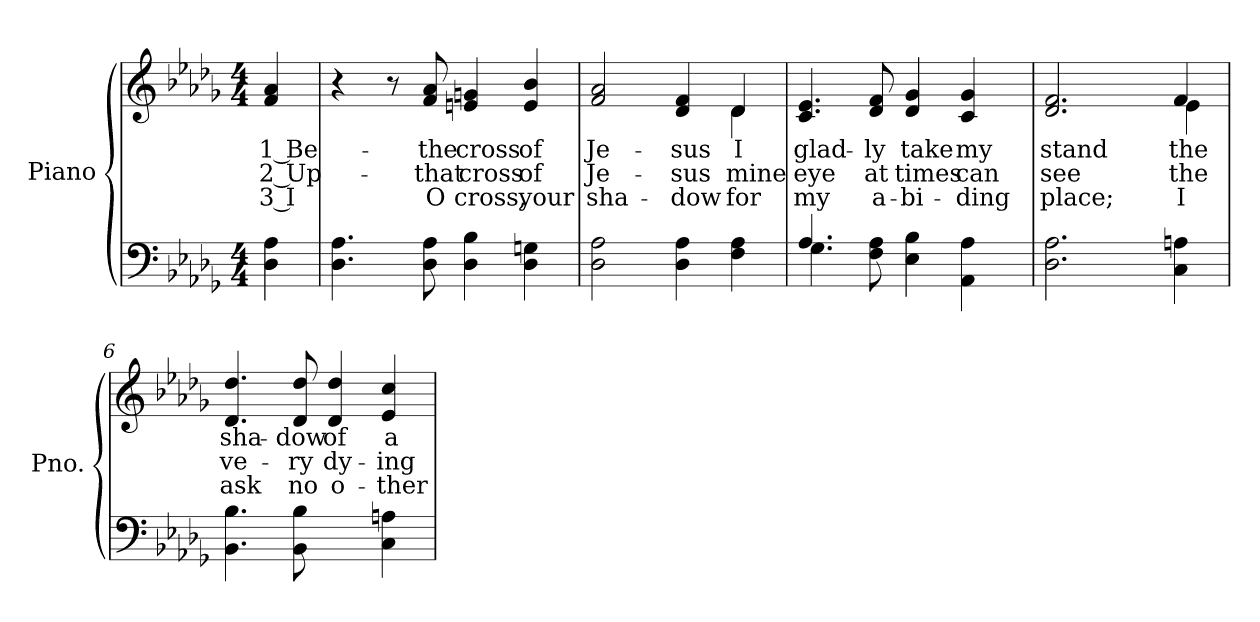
**kern	**kern	**text	**text	**text
*part2	*part1	*part1	*part1	*part1
*staff2	*staff1	*staff1	*staff1	*staff1
*I"Piano	*I"Piano	*	*	*
*I'Pno.	*I'Pno.	*	*	*
!!LO:PB:g=z
*clefF4	*clefG2	*	*	*
*k[b-e-a-d-g-]	*k[b-e-a-d-g-]	*	*	*
*D-:	*D-:	*	*	*
*M4/4	*M4/4	*	*	*
=	=	=	=	=
!	!	!LO:LY:b:color=#000000	!LO:LY:b:color=#000000	!LO:LY:b:color=#000000
4D-i\ 4A-i	4fi/ 4a-i	1 Be-	2 Up-	3 I
=1	=1	=1	=1	=1
!	!	!LO:LY:b:color=#000000	!LO:LY:b:color=#000000	!LO:LY:b:color=#000000
4.D-i\ 4.A-i	4r	-neath	-on	take,
.	8r	.	.	.
!	!	!LO:LY:b:color=#000000	!LO:LY:b:color=#000000	!LO:LY:b:color=#000000
8D-i\ 8A-i	8fi/ 8a-i	the	that	O
!	!	!LO:LY:b:color=#000000	!LO:LY:b:color=#000000	!LO:LY:b:color=#000000
4D-i\ 4B-i	4eni/ 4gni	cross	cross	cross,
!	!	!LO:LY:b:color=#000000	!LO:LY:b:color=#000000	!LO:LY:b:color=#000000
4D-i\ 4Gni	4ei/ 4b-i	of	of	your
=2	=2	=2	=2	=2
!	!	!LO:LY:b:color=#000000	!LO:LY:b:color=#000000	!LO:LY:b:color=#000000
*	*^	*	*	*
2D-i\ 2A-i	2fi/ 2a-i	2.ryy	Je-	Je-	sha-
!	!	!	!LO:LY:b:color=#000000	!LO:LY:b:color=#000000	!LO:LY:b:color=#000000
4D-i\ 4A-i	4d-i/ 4fi	.	-sus	-sus	-dow
!	!	!	!LO:LY:b:color=#000000	!LO:LY:b:color=#000000	!LO:LY:b:color=#000000
4Fi\ 4A-i	4d-i/	4d-i\	I	mine	for
*	*v	*v	*	*	*
=3	=3	=3	=3	=3
*^	*	*	*	*
*	*	*^	*	*	*
!	!	!	!	!LO:LY:b:color=#000000	!LO:LY:b:color=#000000	!LO:LY:b:color=#000000
*	*	*v	*v	*	*	*
4.A-i/	4.G-i\	4.ci/ 4.e-i	glad-	eye	my
!	!	!	!LO:LY:b:color=#000000	!LO:LY:b:color=#000000	!LO:LY:b:color=#000000
8Fi\ 8A-i	2ryy	8d-i/ 8fi	-ly	at	a-
!	!	!	!LO:LY:b:color=#000000	!LO:LY:b:color=#000000	!LO:LY:b:color=#000000
4E-i\ 4B-i	.	4d-i/ 4g-i	take	times	-bi-
!	!	!	!LO:LY:b:color=#000000	!LO:LY:b:color=#000000	!LO:LY:b:color=#000000
4AA-i\ 4A-i	.	4ci/ 4g-i	my	can	-ding
.	8ryy	.	.	.	.
*v	*v	*	*	*	*
=4	=4	=4	=4	=4
*^	*	*	*	*
!	!	!	!LO:LY:b:color=#000000	!LO:LY:b:color=#000000	!LO:LY:b:color=#000000
*v	*v	*	*	*	*
2.D-i\ 2.A-i	2.d-i/ 2.fi	stand	see	place;
!!LO:LB:g=z
=5-	=5-	=5-	=5-	=5-
!	!	!LO:LY:b:color=#000000	!LO:LY:b:color=#000000	!LO:LY:b:color=#000000
*	*^	*	*	*
4Ci\ 4Ani	4fi/	4e-i\	the	the	I
*	*v	*v	*	*	*
=6	=6	=6	=6	=6
*	*^	*	*	*
!	!	!	!LO:LY:b:color=#000000	!LO:LY:b:color=#000000	!LO:LY:b:color=#000000
*	*v	*v	*	*	*
4.BB-i\ 4.B-i	4.d-i/ 4.dd-i	sha-	ve-	ask
!	!	!LO:LY:b:color=#000000	!LO:LY:b:color=#000000	!LO:LY:b:color=#000000
8BB-i\ 8B-i	8d-i/ 8dd-i	-dow	-ry	no
!	!	!LO:LY:b:color=#000000	!LO:LY:b:color=#000000	!LO:LY:b:color=#000000
4ryy	4d-i/ 4dd-i	of	dy-	o-
!	!	!LO:LY:b:color=#000000	!LO:LY:b:color=#000000	!LO:LY:b:color=#000000
4Ci\ 4Ani	4e-i/ 4cci	a	-ing	-ther
=	=	=	=	=
*-	*-	*-	*-	*-
